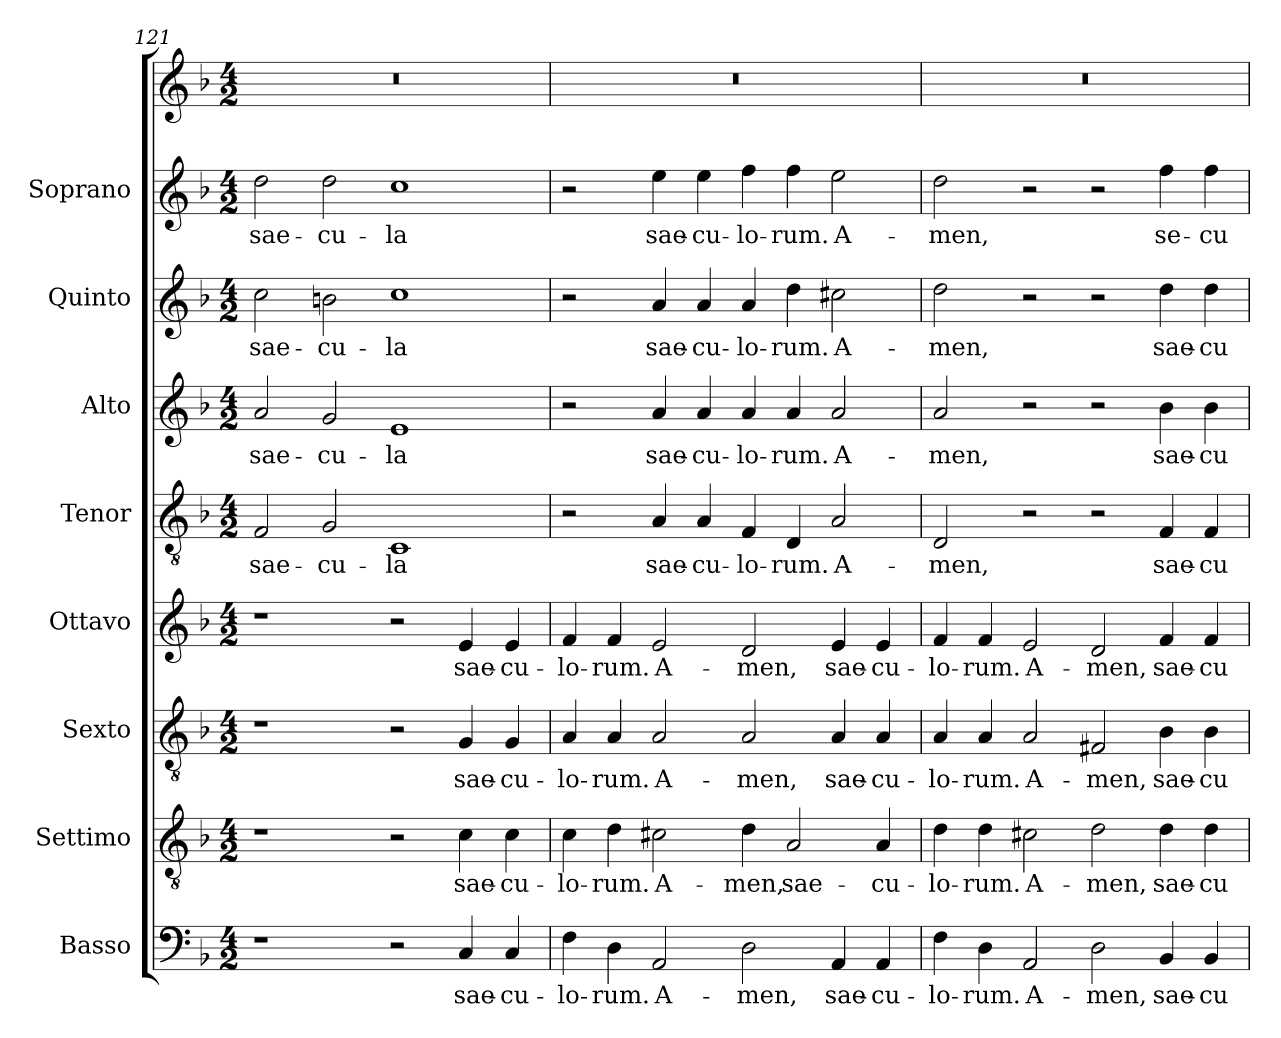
**kern	**text	**kern	**text	**kern	**text	**kern	**text	**kern	**text	**kern	**text	**kern	**text	**kern	**text	**kern
*part9	*part9	*part8	*part8	*part7	*part7	*part6	*part6	*part5	*part5	*part4	*part4	*part3	*part3	*part2	*part2	*part1
*staff9	*staff9	*staff8	*staff8	*staff7	*staff7	*staff6	*staff6	*staff5	*staff5	*staff4	*staff4	*staff3	*staff3	*staff2	*staff2	*staff1
*I"Basso	*	*I"Settimo	*	*I"Sexto	*	*I"Ottavo	*	*I"Tenor	*	*I"Alto	*	*I"Quinto	*	*I"Soprano	*	*
*I'B.	*	*I'St.	*	*	*	*I'Ot.	*	*I'T.	*	*I'A.	*	*I'Q.	*	*I'S.	*	*
*clefF4	*	*clefGv2	*	*clefGv2	*	*clefG2	*	*clefGv2	*	*clefG2	*	*clefG2	*	*clefG2	*	*clefG2
*	*	*ITrd7c12	*	*ITrd7c12	*	*	*	*ITrd7c12	*	*	*	*	*	*	*	*
*k[b-]	*	*k[b-]	*	*k[b-]	*	*k[b-]	*	*k[b-]	*	*k[b-]	*	*k[b-]	*	*k[b-]	*	*k[b-]
*F:	*	*F:	*	*F:	*	*F:	*	*F:	*	*F:	*	*F:	*	*F:	*	*F:
*M4/2	*	*M4/2	*	*M4/2	*	*M4/2	*	*M4/2	*	*M4/2	*	*M4/2	*	*M4/2	*	*M4/2
=121	=121	=121	=121	=121	=121	=121	=121	=121	=121	=121	=121	=121	=121	=121	=121	=121
!	!	!	!	!	!	!	!	!	!LO:LY:b:color=#000000	!	!	!	!	!	!	!
!	!	!	!	!	!	!	!	!	!	!	!LO:LY:b:color=#000000	!	!	!	!	!
!	!	!	!	!	!	!	!	!	!	!	!	!	!LO:LY:b:color=#000000	!	!	!
!	!	!	!	!	!	!	!	!	!	!	!	!	!	!	!LO:LY:b:color=#000000	!LO:N:vis=1
1r	.	1r	.	1r	.	1r	.	2FFi/	sae-	2ai/	sae-	2cci\	sae-	2ddi\	sae-	0r
!	!	!	!	!	!	!	!	!	!LO:LY:b:color=#000000	!	!	!	!	!	!	!
!	!	!	!	!	!	!	!	!	!	!	!LO:LY:b:color=#000000	!	!	!	!	!
!	!	!	!	!	!	!	!	!	!	!	!	!	!LO:LY:b:color=#000000	!	!	!
!	!	!	!	!	!	!	!	!	!	!	!	!	!	!	!LO:LY:b:color=#000000	!
.	.	.	.	.	.	.	.	2GGi/	-cu-	2gi/	-cu-	2bni\	-cu-	2ddi\	-cu-	.
!	!	!	!	!	!	!	!	!	!LO:LY:b:color=#000000	!	!	!	!	!	!	!
!	!	!	!	!	!	!	!	!	!	!	!LO:LY:b:color=#000000	!	!	!	!	!
!	!	!	!	!	!	!	!	!	!	!	!	!	!LO:LY:b:color=#000000	!	!	!
!	!	!	!	!	!	!	!	!	!	!	!	!	!	!	!LO:LY:b:color=#000000	!
2r	.	2r	.	2r	.	2r	.	1CCi	-la	1ei	-la	1cci	-la	1cci	-la	.
!	!LO:LY:b:color=#000000	!	!	!	!	!	!	!	!	!	!	!	!	!	!	!
!	!	!	!LO:LY:b:color=#000000	!	!	!	!	!	!	!	!	!	!	!	!	!
!	!	!	!	!	!LO:LY:b:color=#000000	!	!	!	!	!	!	!	!	!	!	!
!	!	!	!	!	!	!	!LO:LY:b:color=#000000	!	!	!	!	!	!	!	!	!
4Ci/	sae-	4Ci\	sae-	4GGi/	sae-	4ei/	sae-	.	.	.	.	.	.	.	.	.
!	!LO:LY:b:color=#000000	!	!	!	!	!	!	!	!	!	!	!	!	!	!	!
!	!	!	!LO:LY:b:color=#000000	!	!	!	!	!	!	!	!	!	!	!	!	!
!	!	!	!	!	!LO:LY:b:color=#000000	!	!	!	!	!	!	!	!	!	!	!
!	!	!	!	!	!	!	!LO:LY:b:color=#000000	!	!	!	!	!	!	!	!	!
4Ci/	-cu-	4Ci\	-cu-	4GGi/	-cu-	4ei/	-cu-	.	.	.	.	.	.	.	.	.
=122	=122	=122	=122	=122	=122	=122	=122	=122	=122	=122	=122	=122	=122	=122	=122	=122
!	!LO:LY:b:color=#000000	!	!	!	!	!	!	!	!	!	!	!	!	!	!	!
!	!	!	!LO:LY:b:color=#000000	!	!	!	!	!	!	!	!	!	!	!	!	!
!	!	!	!	!	!LO:LY:b:color=#000000	!	!	!	!	!	!	!	!	!	!	!
!	!	!	!	!	!	!	!LO:LY:b:color=#000000	!	!	!	!	!	!	!	!	!LO:N:vis=1
4Fi\	-lo-	4Ci\	-lo-	4AAi/	-lo-	4fi/	-lo-	2r	.	2r	.	2r	.	2r	.	0r
!	!LO:LY:b:color=#000000	!	!	!	!	!	!	!	!	!	!	!	!	!	!	!
!	!	!	!LO:LY:b:color=#000000	!	!	!	!	!	!	!	!	!	!	!	!	!
!	!	!	!	!	!LO:LY:b:color=#000000	!	!	!	!	!	!	!	!	!	!	!
!	!	!	!	!	!	!	!LO:LY:b:color=#000000	!	!	!	!	!	!	!	!	!
4Di\	-rum.	4Di\	-rum.	4AAi/	-rum.	4fi/	-rum.	.	.	.	.	.	.	.	.	.
!	!LO:LY:b:color=#000000	!	!	!	!	!	!	!	!	!	!	!	!	!	!	!
!	!	!	!LO:LY:b:color=#000000	!	!	!	!	!	!	!	!	!	!	!	!	!
!	!	!	!	!	!LO:LY:b:color=#000000	!	!	!	!	!	!	!	!	!	!	!
!	!	!	!	!	!	!	!LO:LY:b:color=#000000	!	!	!	!	!	!	!	!	!
!	!	!	!	!	!	!	!	!	!LO:LY:b:color=#000000	!	!	!	!	!	!	!
!	!	!	!	!	!	!	!	!	!	!	!LO:LY:b:color=#000000	!	!	!	!	!
!	!	!	!	!	!	!	!	!	!	!	!	!	!LO:LY:b:color=#000000	!	!	!
!	!	!	!	!	!	!	!	!	!	!	!	!	!	!	!LO:LY:b:color=#000000	!
2AAi/	A-	2C#Xi\	A-	2AAi/	A-	2ei/	A-	4AAi/	sae-	4ai/	sae-	4ai/	sae-	4eei\	sae-	.
!	!	!	!	!	!	!	!	!	!LO:LY:b:color=#000000	!	!	!	!	!	!	!
!	!	!	!	!	!	!	!	!	!	!	!LO:LY:b:color=#000000	!	!	!	!	!
!	!	!	!	!	!	!	!	!	!	!	!	!	!LO:LY:b:color=#000000	!	!	!
!	!	!	!	!	!	!	!	!	!	!	!	!	!	!	!LO:LY:b:color=#000000	!
.	.	.	.	.	.	.	.	4AAi/	-cu-	4ai/	-cu-	4ai/	-cu-	4eei\	-cu-	.
!	!LO:LY:b:color=#000000	!	!	!	!	!	!	!	!	!	!	!	!	!	!	!
!	!	!	!LO:LY:b:color=#000000	!	!	!	!	!	!	!	!	!	!	!	!	!
!	!	!	!	!	!LO:LY:b:color=#000000	!	!	!	!	!	!	!	!	!	!	!
!	!	!	!	!	!	!	!LO:LY:b:color=#000000	!	!	!	!	!	!	!	!	!
!	!	!	!	!	!	!	!	!	!LO:LY:b:color=#000000	!	!	!	!	!	!	!
!	!	!	!	!	!	!	!	!	!	!	!LO:LY:b:color=#000000	!	!	!	!	!
!	!	!	!	!	!	!	!	!	!	!	!	!	!LO:LY:b:color=#000000	!	!	!
!	!	!	!	!	!	!	!	!	!	!	!	!	!	!	!LO:LY:b:color=#000000	!
2Di\	-men,	4Di\	-men,	2AAi/	-men,	2di/	-men,	4FFi/	-lo-	4ai/	-lo-	4ai/	-lo-	4ffi\	-lo-	.
!	!	!	!LO:LY:b:color=#000000	!	!	!	!	!	!	!	!	!	!	!	!	!
!	!	!	!	!	!	!	!	!	!LO:LY:b:color=#000000	!	!	!	!	!	!	!
!	!	!	!	!	!	!	!	!	!	!	!LO:LY:b:color=#000000	!	!	!	!	!
!	!	!	!	!	!	!	!	!	!	!	!	!	!LO:LY:b:color=#000000	!	!	!
!	!	!	!	!	!	!	!	!	!	!	!	!	!	!	!LO:LY:b:color=#000000	!
.	.	2AAi/	sae-	.	.	.	.	4DDi/	-rum.	4ai/	-rum.	4ddi\	-rum.	4ffi\	-rum.	.
!	!LO:LY:b:color=#000000	!	!	!	!	!	!	!	!	!	!	!	!	!	!	!
!	!	!	!	!	!LO:LY:b:color=#000000	!	!	!	!	!	!	!	!	!	!	!
!	!	!	!	!	!	!	!LO:LY:b:color=#000000	!	!	!	!	!	!	!	!	!
!	!	!	!	!	!	!	!	!	!LO:LY:b:color=#000000	!	!	!	!	!	!	!
!	!	!	!	!	!	!	!	!	!	!	!LO:LY:b:color=#000000	!	!	!	!	!
!	!	!	!	!	!	!	!	!	!	!	!	!	!LO:LY:b:color=#000000	!	!	!
!	!	!	!	!	!	!	!	!	!	!	!	!	!	!	!LO:LY:b:color=#000000	!
4AAi/	sae-	.	.	4AAi/	sae-	4ei/	sae-	2AAi/	A-	2ai/	A-	2cc#Xi\	A-	2eei\	A-	.
!	!LO:LY:b:color=#000000	!	!	!	!	!	!	!	!	!	!	!	!	!	!	!
!	!	!	!LO:LY:b:color=#000000	!	!	!	!	!	!	!	!	!	!	!	!	!
!	!	!	!	!	!LO:LY:b:color=#000000	!	!	!	!	!	!	!	!	!	!	!
!	!	!	!	!	!	!	!LO:LY:b:color=#000000	!	!	!	!	!	!	!	!	!
4AAi/	-cu-	4AAi/	-cu-	4AAi/	-cu-	4ei/	-cu-	.	.	.	.	.	.	.	.	.
!!LO:LB:g=z
=123	=123	=123	=123	=123	=123	=123	=123	=123	=123	=123	=123	=123	=123	=123	=123	=123
!	!LO:LY:b:color=#000000	!	!	!	!	!	!	!	!	!	!	!	!	!	!	!
!	!	!	!LO:LY:b:color=#000000	!	!	!	!	!	!	!	!	!	!	!	!	!
!	!	!	!	!	!LO:LY:b:color=#000000	!	!	!	!	!	!	!	!	!	!	!
!	!	!	!	!	!	!	!LO:LY:b:color=#000000	!	!	!	!	!	!	!	!	!
!	!	!	!	!	!	!	!	!	!LO:LY:b:color=#000000	!	!	!	!	!	!	!
!	!	!	!	!	!	!	!	!	!	!	!LO:LY:b:color=#000000	!	!	!	!	!
!	!	!	!	!	!	!	!	!	!	!	!	!	!LO:LY:b:color=#000000	!	!	!
!	!	!	!	!	!	!	!	!	!	!	!	!	!	!	!LO:LY:b:color=#000000	!LO:N:vis=1
4Fi\	-lo-	4Di\	-lo-	4AAi/	-lo-	4fi/	-lo-	2DDi/	-men,	2ai/	-men,	2ddi\	-men,	2ddi\	-men,	0r
!	!LO:LY:b:color=#000000	!	!	!	!	!	!	!	!	!	!	!	!	!	!	!
!	!	!	!LO:LY:b:color=#000000	!	!	!	!	!	!	!	!	!	!	!	!	!
!	!	!	!	!	!LO:LY:b:color=#000000	!	!	!	!	!	!	!	!	!	!	!
!	!	!	!	!	!	!	!LO:LY:b:color=#000000	!	!	!	!	!	!	!	!	!
4Di\	-rum.	4Di\	-rum.	4AAi/	-rum.	4fi/	-rum.	.	.	.	.	.	.	.	.	.
!	!LO:LY:b:color=#000000	!	!	!	!	!	!	!	!	!	!	!	!	!	!	!
!	!	!	!LO:LY:b:color=#000000	!	!	!	!	!	!	!	!	!	!	!	!	!
!	!	!	!	!	!LO:LY:b:color=#000000	!	!	!	!	!	!	!	!	!	!	!
!	!	!	!	!	!	!	!LO:LY:b:color=#000000	!	!	!	!	!	!	!	!	!
2AAi/	A-	2C#Xi\	A-	2AAi/	A-	2ei/	A-	2r	.	2r	.	2r	.	2r	.	.
!	!LO:LY:b:color=#000000	!	!	!	!	!	!	!	!	!	!	!	!	!	!	!
!	!	!	!LO:LY:b:color=#000000	!	!	!	!	!	!	!	!	!	!	!	!	!
!	!	!	!	!	!LO:LY:b:color=#000000	!	!	!	!	!	!	!	!	!	!	!
!	!	!	!	!	!	!	!LO:LY:b:color=#000000	!	!	!	!	!	!	!	!	!
2Di\	-men,	2Di\	-men,	2FF#Xi/	-men,	2di/	-men,	2r	.	2r	.	2r	.	2r	.	.
!	!LO:LY:b:color=#000000	!	!	!	!	!	!	!	!	!	!	!	!	!	!	!
!	!	!	!LO:LY:b:color=#000000	!	!	!	!	!	!	!	!	!	!	!	!	!
!	!	!	!	!	!LO:LY:b:color=#000000	!	!	!	!	!	!	!	!	!	!	!
!	!	!	!	!	!	!	!LO:LY:b:color=#000000	!	!	!	!	!	!	!	!	!
!	!	!	!	!	!	!	!	!	!LO:LY:b:color=#000000	!	!	!	!	!	!	!
!	!	!	!	!	!	!	!	!	!	!	!LO:LY:b:color=#000000	!	!	!	!	!
!	!	!	!	!	!	!	!	!	!	!	!	!	!LO:LY:b:color=#000000	!	!	!
!	!	!	!	!	!	!	!	!	!	!	!	!	!	!	!LO:LY:b:color=#000000	!
4BB-i/	sae-	4Di\	sae-	4BB-i\	sae-	4fi/	sae-	4FFi/	sae-	4b-i\	sae-	4ddi\	sae-	4ffi\	se-	.
!	!LO:LY:b:color=#000000	!	!	!	!	!	!	!	!	!	!	!	!	!	!	!
!	!	!	!LO:LY:b:color=#000000	!	!	!	!	!	!	!	!	!	!	!	!	!
!	!	!	!	!	!LO:LY:b:color=#000000	!	!	!	!	!	!	!	!	!	!	!
!	!	!	!	!	!	!	!LO:LY:b:color=#000000	!	!	!	!	!	!	!	!	!
!	!	!	!	!	!	!	!	!	!LO:LY:b:color=#000000	!	!	!	!	!	!	!
!	!	!	!	!	!	!	!	!	!	!	!LO:LY:b:color=#000000	!	!	!	!	!
!	!	!	!	!	!	!	!	!	!	!	!	!	!LO:LY:b:color=#000000	!	!	!
!	!	!	!	!	!	!	!	!	!	!	!	!	!	!	!LO:LY:b:color=#000000	!
4BB-i/	-cu-	4Di\	-cu-	4BB-i\	-cu-	4fi/	-cu-	4FFi/	-cu-	4b-i\	-cu-	4ddi\	-cu-	4ffi\	-cu-	.
=	=	=	=	=	=	=	=	=	=	=	=	=	=	=	=	=
*-	*-	*-	*-	*-	*-	*-	*-	*-	*-	*-	*-	*-	*-	*-	*-	*-
